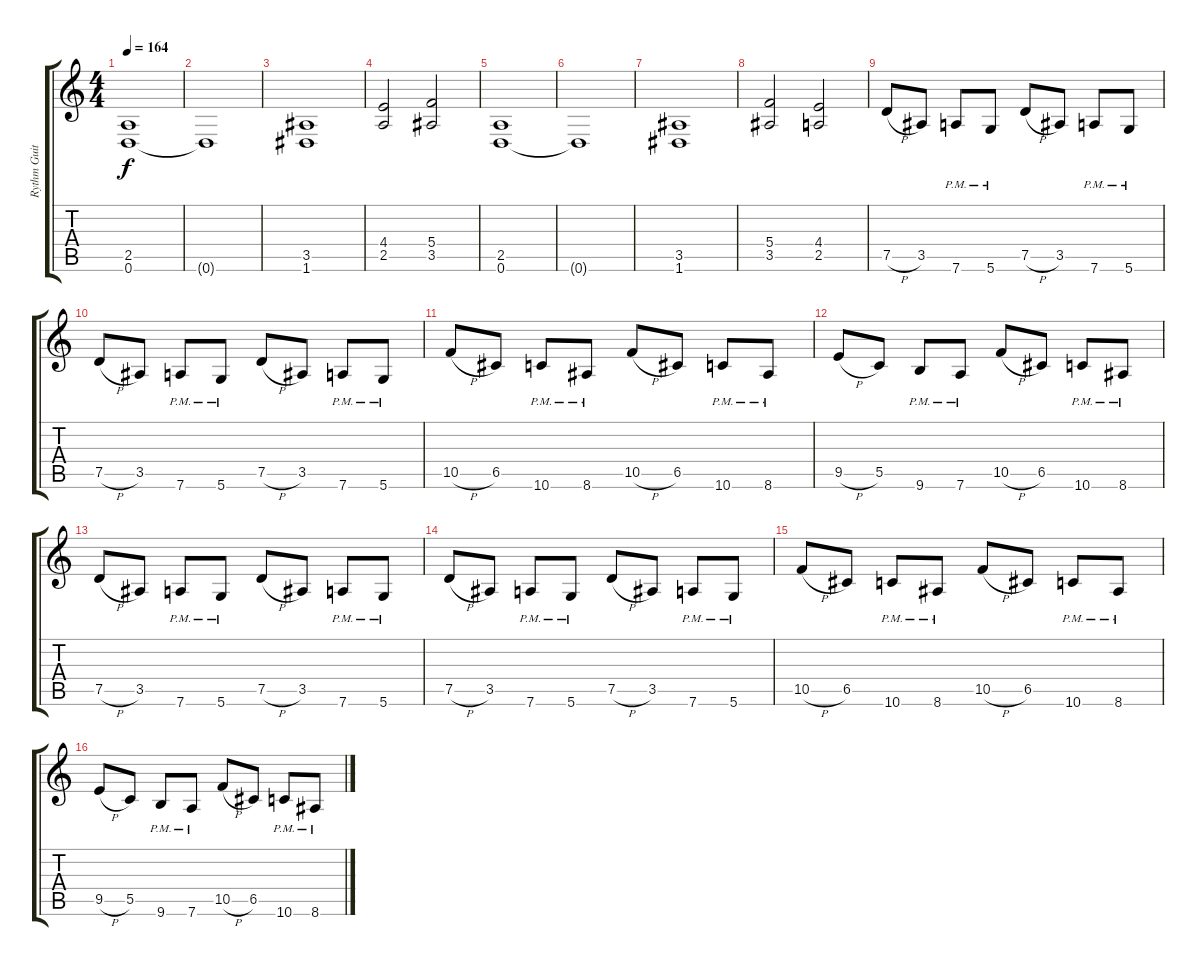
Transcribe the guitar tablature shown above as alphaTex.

\track ("Rythm Guitar" "Rythm Guit") {instrument distortionguitar}
\staff {score tabs}
\tuning (D4 A3 F3 C3 G2 D2) {hide}
\ts (4 4)
\tempo 164
\clef g2
\ks c
(2.5 0.6).1{dy f} |
0.6{t}.1 |
(3.5 1.6).1 |
(4.4 2.5).2 (5.4 3.5).2 |
(2.5 0.6).1 |
0.6{t}.1 |
(3.5 1.6).1 |
(5.4 3.5).2 (4.4 2.5).2 |
7.5{h}.8{volume 11} 3.5.8 7.6{pm}.8 5.6{pm}.8 7.5{h}.8 3.5.8 7.6{pm}.8 5.6{pm}.8 |
7.5{h}.8 3.5.8 7.6{pm}.8 5.6{pm}.8 7.5{h}.8 3.5.8 7.6{pm}.8 5.6{pm}.8 |
10.5{h}.8 6.5.8 10.6{pm}.8 8.6{pm}.8 10.5{h}.8 6.5.8 10.6{pm}.8 8.6{pm}.8 |
9.5{h}.8 5.5.8 9.6{pm}.8 7.6{pm}.8 10.5{h}.8 6.5.8 10.6{pm}.8 8.6{pm}.8 |
7.5{h}.8 3.5.8 7.6{pm}.8 5.6{pm}.8 7.5{h}.8 3.5.8 7.6{pm}.8 5.6{pm}.8 |
7.5{h}.8 3.5.8 7.6{pm}.8 5.6{pm}.8 7.5{h}.8 3.5.8 7.6{pm}.8 5.6{pm}.8 |
10.5{h}.8 6.5.8 10.6{pm}.8 8.6{pm}.8 10.5{h}.8 6.5.8 10.6{pm}.8 8.6{pm}.8 |
9.5{h}.8 5.5.8 9.6{pm}.8 7.6{pm}.8 10.5{h}.8 6.5.8 10.6{pm}.8 8.6{pm}.8{volume 13}
